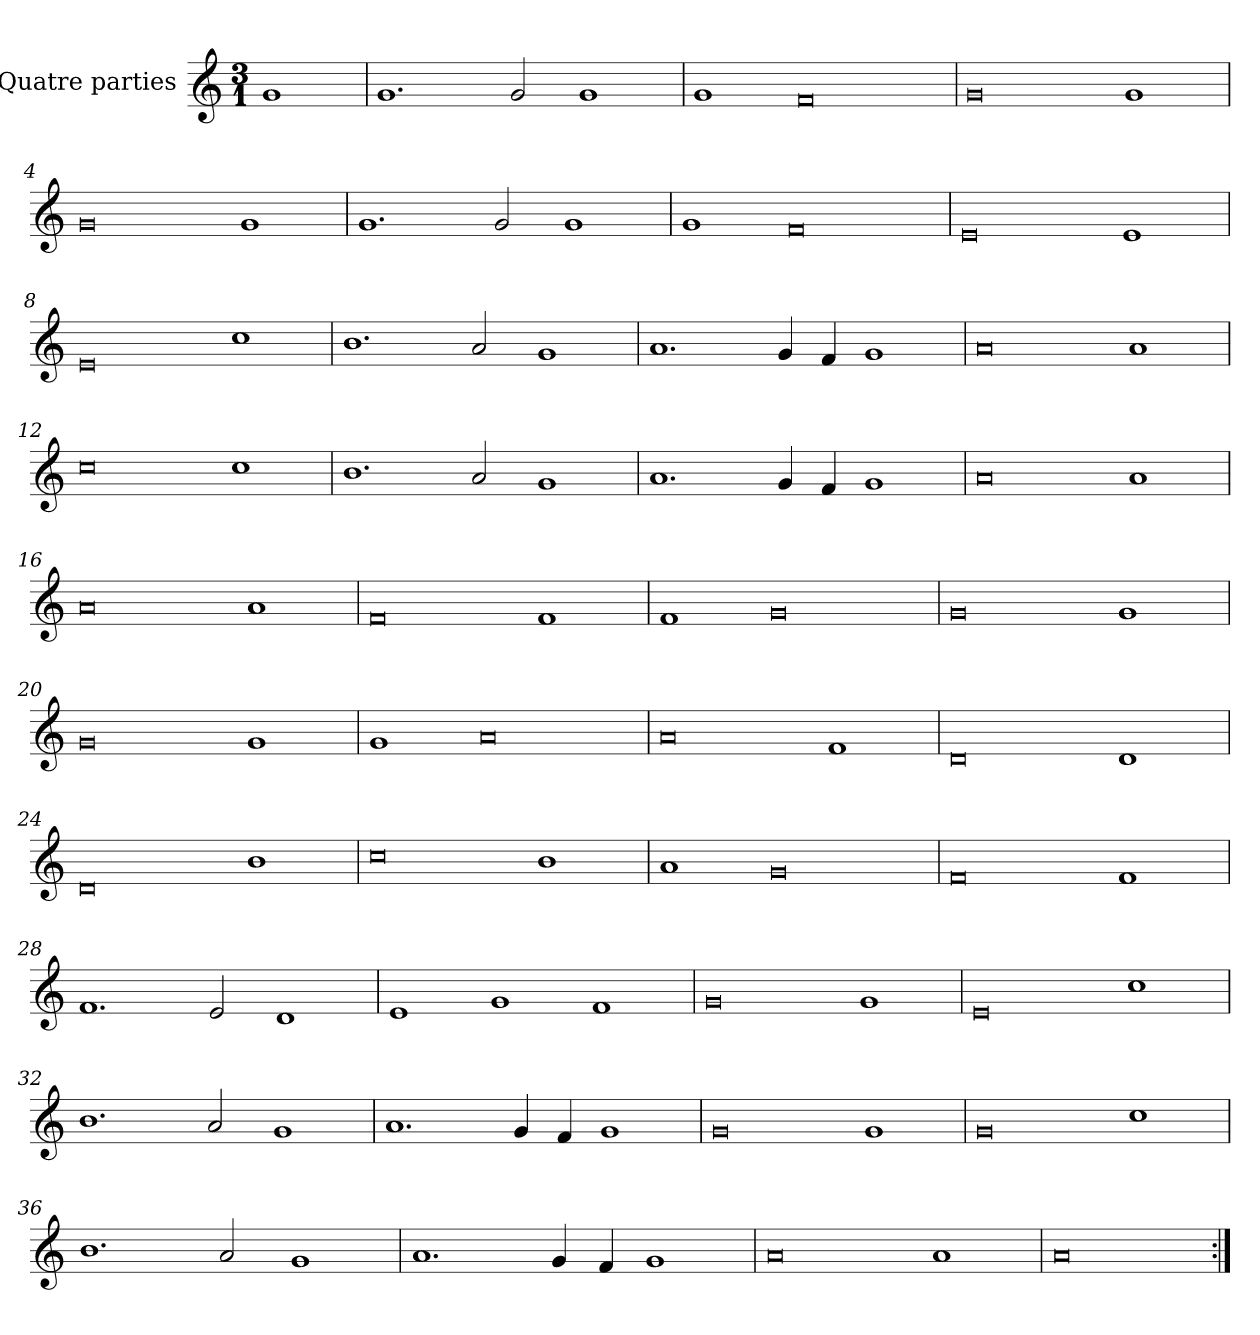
**kern
*part1
*staff1
*I"Quatre parties
*clefG2
*k[]
*M3/1
*MM360
=
1g
=1
1.g
2g/
1g
=2
1g
0f
=3
0g
1g
=4
0g
1g
=5
1.g
2g/
1g
=6
1g
0f
=7
0e
1e
=8
0e
1cc
=9
1.b
2a/
1g
=10
1.a
4g/
4f/
1g
=11
0a
1a
=12
0cc
1cc
=13
1.b
2a/
1g
=14
1.a
4g/
4f/
1g
=15
0a
1a
=16
0a
1a
=17
0f
1f
=18
1f
0g
=19
0g
1g
=20
0g
1g
=21
1g
0a
=22
0a
1f
=23
0d
1d
=24
0d
1b
=25
0cc
1b
=26
1a
0g
=27
0f
1f
=28
1.f
2e/
1d
=29
1e
1g
1f
=30
0g
1g
=31
0e
1cc
=32
1.b
2a/
1g
=33
1.a
4g/
4f/
1g
=34
0g
1g
=35
0g
1cc
=36
1.b
2a/
1g
=37
1.a
4g/
4f/
1g
=38
0a
1a
=39
0a
=:|!
*-
